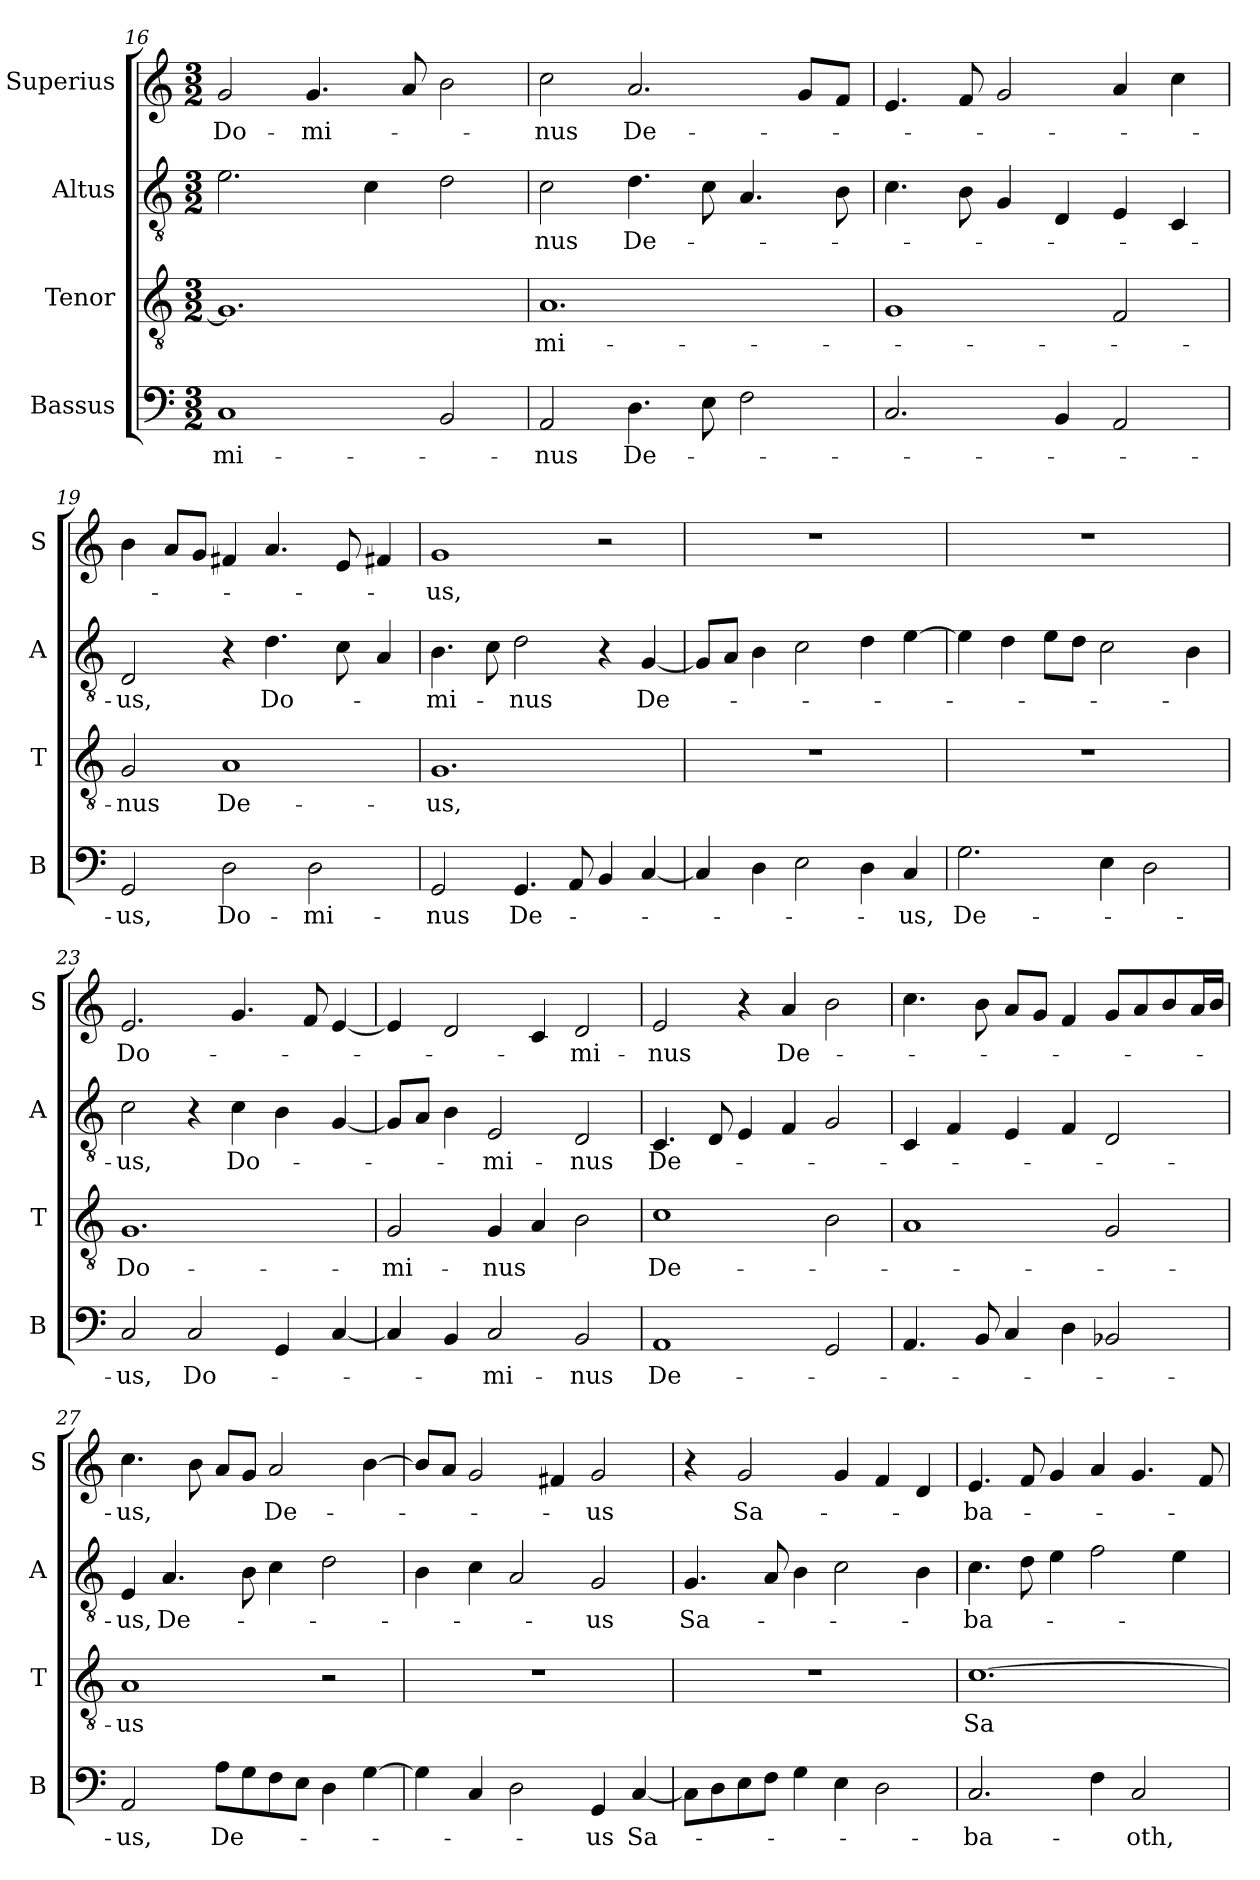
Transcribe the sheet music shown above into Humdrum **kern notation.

**kern	**text	**kern	**text	**kern	**text	**kern	**text
*part4	*part4	*part3	*part3	*part2	*part2	*part1	*part1
*staff4	*staff4	*staff3	*staff3	*staff2	*staff2	*staff1	*staff1
*I"Bassus	*	*I"Tenor	*	*I"Altus	*	*I"Superius	*
*I'B	*	*I'T	*	*I'A	*	*I'S	*
*clefF4	*	*clefGv2	*	*clefGv2	*	*clefG2	*
*M3/2	*	*M3/2	*	*M3/2	*	*M3/2	*
=16	=16	=16	=16	=16	=16	=16	=16
1C	-mi-	1.G]	.	2.e	.	2g	Do-
.	.	.	.	.	.	4.g	-mi-
.	.	.	.	4c	.	.	.
.	.	.	.	.	.	8a	.
2BB	.	.	.	2d	.	2b	.
=17	=17	=17	=17	=17	=17	=17	=17
2AA	-nus	1.A	-mi-	2c	-nus	2cc	-nus
!	!LO:LY:i	!	!	!	!LO:LY:i	!	!LO:LY:i
4.D	De-	.	.	4.d	De-	2.a	De-
8E	.	.	.	8c	.	.	.
2F	.	.	.	4.A	.	.	.
.	.	.	.	.	.	8gL	.
.	.	.	.	8B	.	8fJ	.
=18	=18	=18	=18	=18	=18	=18	=18
2.C	.	1G	.	4.c	.	4.e	.
.	.	.	.	8B	.	8f	.
.	.	.	.	4G	.	2g	.
4BB	.	.	.	4D	.	.	.
2AA	.	2F	.	4E	.	4a	.
.	.	.	.	4C	.	4cc	.
=19	=19	=19	=19	=19	=19	=19	=19
!	!LO:LY:i	!	!	!	!LO:LY:i	!	!
2GG	-us,	2G	-nus	2D	-us,	4b	.
.	.	.	.	.	.	8aL	.
.	.	.	.	.	.	8gJ	.
!	!LO:LY:i	!	!LO:LY:i	!	!	!	!
2D	Do-	1A	De-	4r	.	4f#X	.
!	!	!	!	!	!LO:LY:i	!	!
.	.	.	.	4.d	Do-	4.a	.
!	!LO:LY:i	!	!	!	!	!	!
2D	-mi-	.	.	.	.	.	.
.	.	.	.	8c	.	8e	.
.	.	.	.	4A	.	4f#X	.
=20	=20	=20	=20	=20	=20	=20	=20
!	!LO:LY:i	!	!LO:LY:i	!	!LO:LY:i	!	!LO:LY:i
2GG	-nus	1.G	-us,	4.B	-mi-	1g	-us,
.	.	.	.	8c	.	.	.
!	!	!	!	!	!LO:LY:i	!	!
4.GG	De-	.	.	2d	-nus	.	.
8AA	.	.	.	.	.	.	.
4BB	.	.	.	4r	.	2r	.
!	!	!	!	!	!LO:LY:i	!	!
[4C	.	.	.	[4G	De-	.	.
=21	=21	=21	=21	=21	=21	=21	=21
4C]	.	1.r	.	8GL]	.	1.r	.
.	.	.	.	8AJ	.	.	.
4D	.	.	.	4B	.	.	.
2E	.	.	.	2c	.	.	.
4D	.	.	.	4d	.	.	.
!	!LO:LY:i	!	!	!	!	!	!
4C	-us,	.	.	[4e	.	.	.
=22	=22	=22	=22	=22	=22	=22	=22
!	!LO:LY:i	!	!	!	!	!	!
2.G	De-	1.r	.	4e]	.	1.r	.
.	.	.	.	4d	.	.	.
.	.	.	.	8eL	.	.	.
.	.	.	.	8dJ	.	.	.
4E	.	.	.	2c	.	.	.
2D	.	.	.	.	.	.	.
.	.	.	.	4B	.	.	.
=23	=23	=23	=23	=23	=23	=23	=23
!	!	!	!LO:LY:i	!	!LO:LY:i	!	!LO:LY:i
2C	-us,	1.G	Do-	2c	-us,	2.e	Do-
!	!LO:LY:i	!	!	!	!	!	!
2C	Do-	.	.	4r	.	.	.
!	!	!	!	!	!LO:LY:i	!	!
.	.	.	.	4c	Do-	4.g	.
4GG	.	.	.	4B	.	.	.
.	.	.	.	.	.	8f	.
[4C	.	.	.	[4G	.	[4e	.
=24	=24	=24	=24	=24	=24	=24	=24
!	!	!	!LO:LY:i	!	!	!	!
4C]	.	2G	-mi-	8GL]	.	4e]	.
.	.	.	.	8AJ	.	.	.
4BB	.	.	.	4B	.	2d	.
!	!LO:LY:i	!	!LO:LY:i	!	!LO:LY:i	!	!
2C	-mi-	4G	-nus	2E	-mi-	.	.
.	.	4A	.	.	.	4c	.
!	!LO:LY:i	!	!	!	!LO:LY:i	!	!LO:LY:i
2BB	-nus	2B	.	2D	-nus	2d	-mi-
=25	=25	=25	=25	=25	=25	=25	=25
!	!LO:LY:i	!	!	!	!	!	!LO:LY:i
1AA	De-	1c	De-	4.C	De-	2e	-nus
.	.	.	.	8D	.	.	.
.	.	.	.	4E	.	4r	.
.	.	.	.	4F	.	4a	De-
2GG	.	2B	.	2G	.	2b	.
=26	=26	=26	=26	=26	=26	=26	=26
4.AA	.	1A	.	4C	.	4.cc	.
.	.	.	.	4F	.	.	.
8BB	.	.	.	.	.	8b	.
4C	.	.	.	4E	.	8aL	.
.	.	.	.	.	.	8gJ	.
4D	.	.	.	4F	.	4f	.
2BB-X	.	2G	.	2D	.	8gL	.
.	.	.	.	.	.	8a	.
.	.	.	.	.	.	8b	.
.	.	.	.	.	.	16aL	.
.	.	.	.	.	.	16bJJ	.
=27	=27	=27	=27	=27	=27	=27	=27
!	!LO:LY:i	!	!	!	!LO:LY:i	!	!LO:LY:i
2AA	-us,	1A	-us	4E	-us,	4.cc	-us,
!	!	!	!	!	!LO:LY:i	!	!
.	.	.	.	4.A	De-	.	.
.	.	.	.	.	.	8b	.
!	!LO:LY:i	!	!	!	!	!	!
8AL	De-	.	.	.	.	8aL	.
8G	.	.	.	8B	.	8gJ	.
!	!	!	!	!	!	!	!LO:LY:i
8F	.	.	.	4c	.	2a	De-
8EJ	.	.	.	.	.	.	.
4D	.	2r	.	2d	.	.	.
[4G	.	.	.	.	.	[4b	.
=28	=28	=28	=28	=28	=28	=28	=28
4G]	.	1.r	.	4B	.	8bL]	.
.	.	.	.	.	.	8aJ	.
4C	.	.	.	4c	.	2g	.
2D	.	.	.	2A	.	.	.
.	.	.	.	.	.	4f#X	.
4GG	-us	.	.	2G	-us	2g	-us
!	!LO:LY:i	!	!	!	!	!	!
[4C	Sa-	.	.	.	.	.	.
=29	=29	=29	=29	=29	=29	=29	=29
8CL]	.	1.r	.	4.G	Sa-	4r	.
8D	.	.	.	.	.	.	.
8E	.	.	.	.	.	2g	Sa-
8FJ	.	.	.	8A	.	.	.
4G	.	.	.	4B	.	.	.
4E	.	.	.	2c	.	4g	.
2D	.	.	.	.	.	4f	.
.	.	.	.	4B	.	4d	.
=30	=30	=30	=30	=30	=30	=30	=30
!	!LO:LY:i	!	!	!	!LO:LY:i	!	!LO:LY:i
2.C	-ba-	[1.c	Sa-	4.c	-ba-	4.e	-ba-
.	.	.	.	8d	.	8f	.
.	.	.	.	4e	.	4g	.
4F	.	.	.	2f	.	4a	.
!	!LO:LY:i	!	!	!	!	!	!
2C	-oth,	.	.	.	.	4.g	.
.	.	.	.	4e	.	.	.
.	.	.	.	.	.	8f	.
=	=	=	=	=	=	=	=
*-	*-	*-	*-	*-	*-	*-	*-
